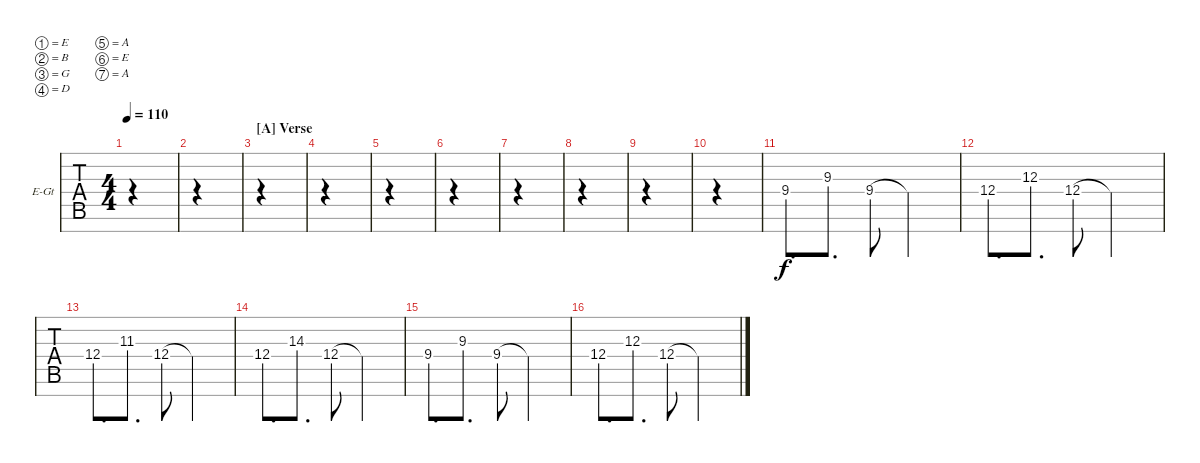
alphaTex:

\defaultSystemsLayout 4
\bracketExtendMode groupsimilarinstruments
\firstSystemTrackNameOrientation horizontal
\otherSystemsTrackNameOrientation horizontal
\track ("David" "E-Gt") {instrument distortionguitar}
\staff {tabs}
\tuning (E4 B3 G3 D3 A2 E2 A1)
\ts (4 4)
\tempo 110
\clef g2
\ks c
|
|
\section ("A" "Verse")
|
|
|
|
|
|
|
|
9.4.8{d} 9.3.8{d} 9.4.8 9.4{t}.2 |
12.4.8{d} 12.3.8{d} 12.4.8 12.4{t}.2 |
12.4.8{d} 11.3.8{d} 12.4.8 12.4{t}.2 |
12.4.8{d} 14.3.8{d} 12.4.8 12.4{t}.2 |
9.4.8{d} 9.3.8{d} 9.4.8 9.4{t}.2 |
12.4.8{d} 12.3.8{d} 12.4.8 12.4{t}.2
